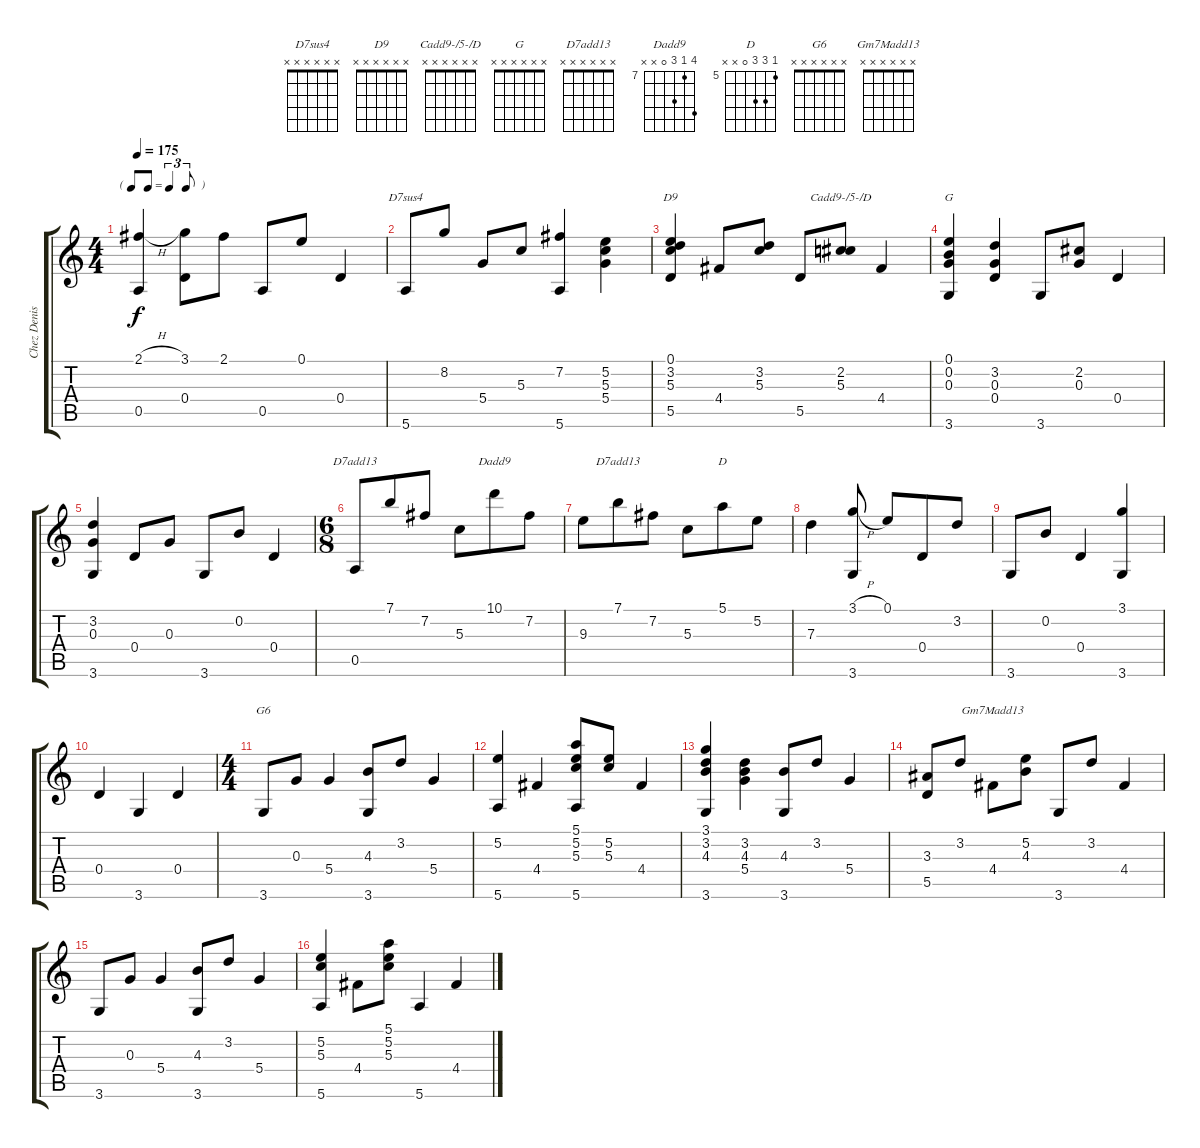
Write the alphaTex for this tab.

\track ("Chez Denise" "Chez Denis") {instrument acousticguitarnylon}
\staff {score tabs}
\tuning (E4 B3 G3 D3 A2 E2) {hide}
\chord ("D7sus4" x x x x x x) {firstfret 0}
\chord ("D9" x x x x x x) {firstfret 0}
\chord ("Cadd9-/5-/D" x x x x x x) {firstfret 0}
\chord ("G" x x x x x x) {firstfret 0}
\chord ("D7add13" 7 7 5 0 0 x) {firstfret 5}
\chord ("Dadd9" 10 7 9 0 x x) {firstfret 7}
\chord ("D7add13" x x x x x x) {firstfret 0}
\chord ("D" 5 7 7 0 x x) {firstfret 5}
\chord ("G6" x x x x x x) {firstfret 0}
\chord ("Gm7Madd13" x x x x x x) {firstfret 0}
\ts (4 4)
\tf triplet8th
\tempo 175
\clef g2
\ks c
(2.1{h} 0.5).4{dy f} (3.1 0.4).8 2.1.8 0.5.8 0.1.8 0.4.4 |
5.6.8{ch "D7sus4"} 8.2.8 5.4.8 5.3.8 (7.2 5.6).4 (5.2 5.3 5.4).4 |
(0.1 3.2 5.3 5.5).4{ch "D9"} 4.4.8 (3.2 5.3).8 5.5.8 (2.2 5.3).8{ch "Cadd9-/5-/D"} 4.4.4 |
(0.1 0.2 0.3 3.6).4{ch "G"} (3.2 0.3 0.4).4 3.6.8 (2.2 0.3).8 0.4.4 |
(3.2 0.3 3.6).4 0.4.8 0.3.8 3.6.8 0.2.8 0.4.4 |
\ts (6 8)
0.5.8{ch "D7add13"} 7.1.8 7.2.8 5.3.8 10.1.8{ch "Dadd9"} 7.2.8 |
9.3.8 7.1.8{ch "D7add13"} 7.2.8 5.3.8 5.1.8{ch "D"} 5.2.8 |
7.3.4 (3.1{h} 3.6).8 0.1.8 0.4.8 3.2.8 |
3.6.8 0.2.8 0.4.4 (3.1 3.6).4 |
0.4.4 3.6.4 0.4.4 |
\ts (4 4)
3.6.8{ch "G6"} 0.3.8 5.4.4 (4.3 3.6).8 3.2.8 5.4.4 |
(5.2 5.6).4 4.4.4 (5.1 5.2 5.3 5.6).8 (5.2 5.3).8 4.4.4 |
(3.1 3.2 4.3 3.6).4 (3.2 4.3 5.4).4 (4.3 3.6).8 3.2.8 5.4.4 |
(3.3 5.5).8 3.2.8 4.4.8{ch "Gm7Madd13"} (5.2 4.3).8 3.6.8 3.2.8 4.4.4 |
3.6.8 0.3.8 5.4.4 (4.3 3.6).8 3.2.8 5.4.4 |
(5.2 5.3 5.6).4 4.4.8 (5.1 5.2 5.3).8 5.6.4 4.4.4
